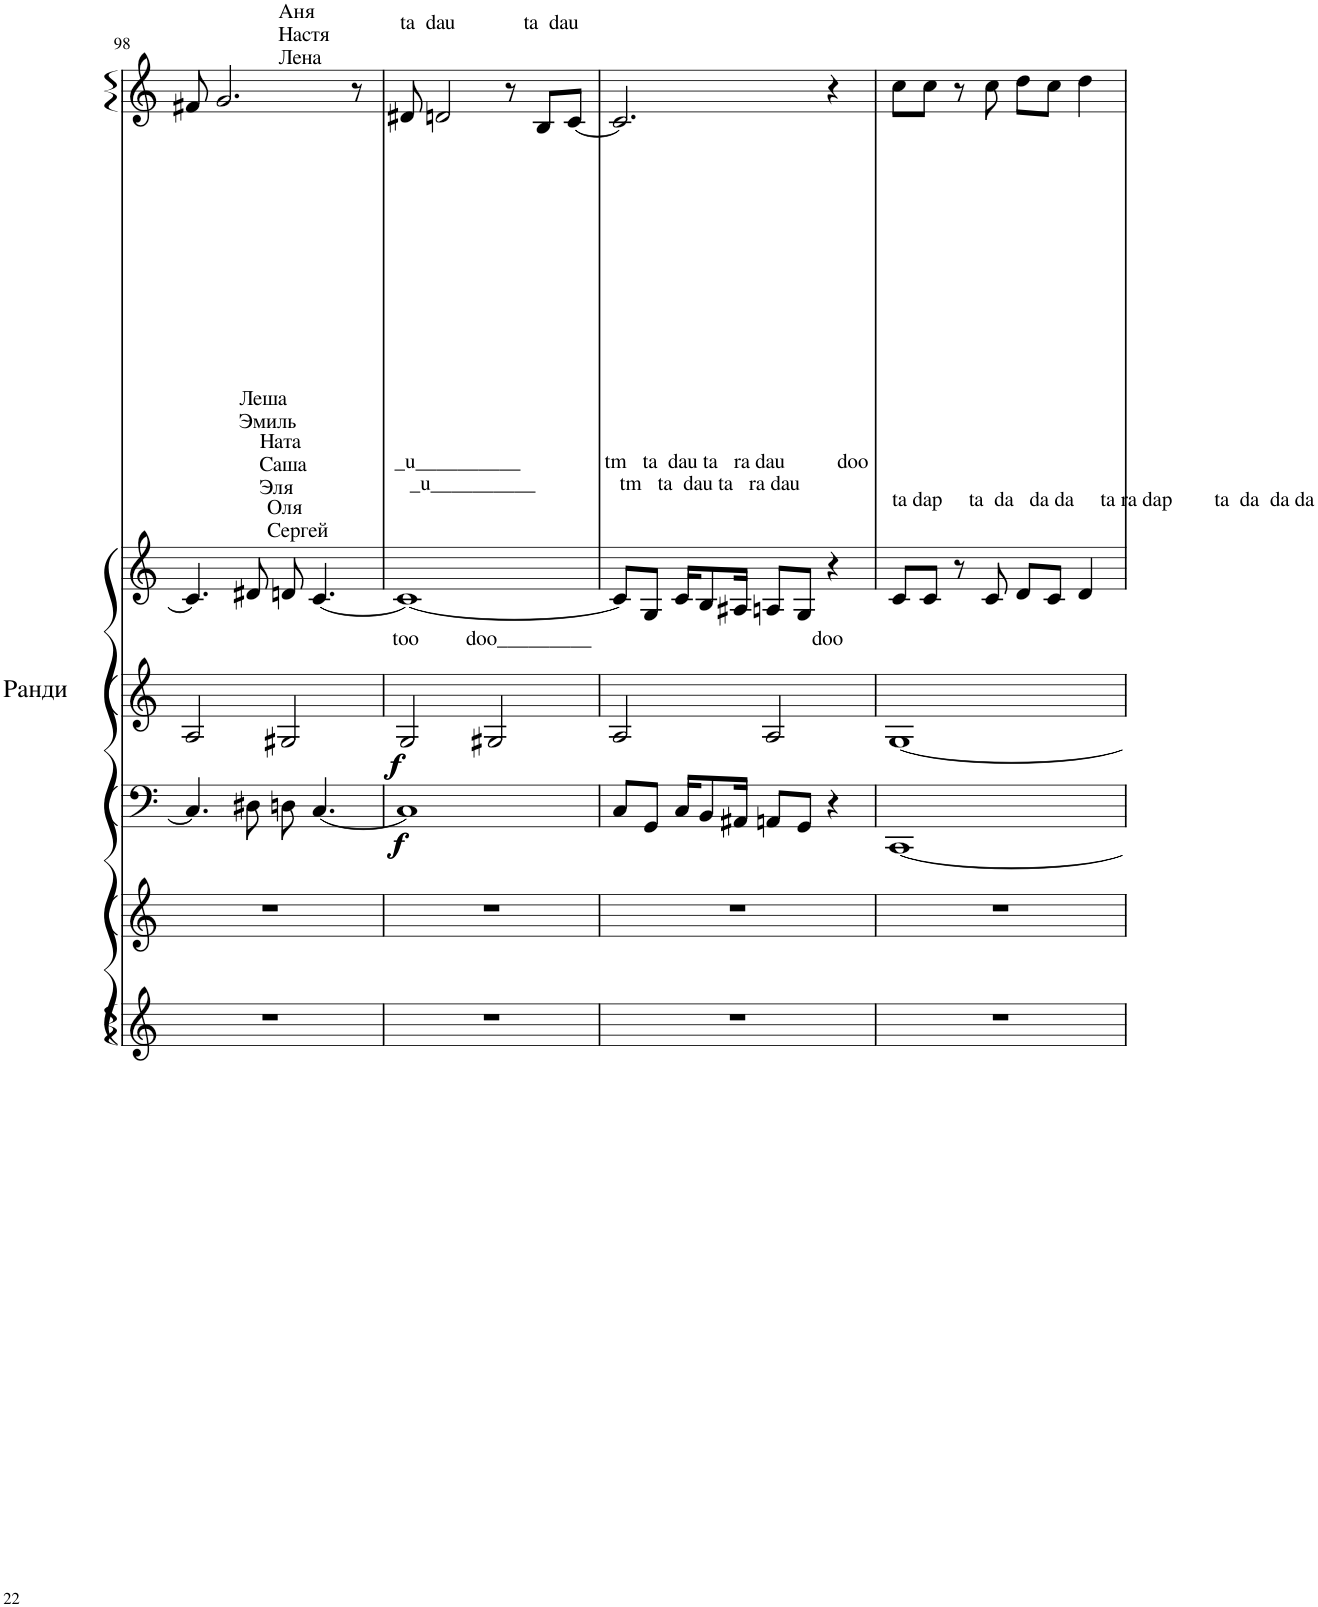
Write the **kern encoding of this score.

**kern	**kern	**kern	**dynam	**kern	**dynam	**kern	**kern
*part6	*part5	*part4	*part4	*part3	*part3	*part2	*part1
*staff6	*staff5	*staff4	*staff4	*staff3	*staff3	*staff2	*staff1
*I"sol	*I"sol	*I"Фортепиано	*	*I"Фортепиано	*	*I"Фортепиано	*I"Piano
*	*	*	*	*	*	*	*I'Pno
!!LO:PB:g=z
*clefG2	*clefG2	*clefF4	*	*clefG2	*	*clefG2	*clefG2
*k[]	*k[]	*k[]	*	*k[]	*	*k[]	*k[]
*M4/4	*M4/4	*M4/4	*	*M4/4	*	*M4/4	*M4/4
=98	=98	=98	=98	=98	=98	=98	=98
1r	1r	4.C/]	.	2A/	.	4.c/]	8f#X/
.	.	.	.	.	.	.	2.g/
.	.	8D#X\	.	.	.	8d#X/	.
.	.	8Dn\	.	2G#X/	.	8dn/	.
.	.	[4.C/	.	.	.	[4.c/	.
.	.	.	.	.	.	.	8r
=99	=99	=99	=99	=99	=99	=99	=99
!	!	!	!	!	!	!	!LO:TX:b:t=Леша
!	!	!	!	!	!	!	!LO:TX:b:t=Эмиль
!	!	!	!	!	!	!	!LO:TX:a:t=ta  dau             ta  dau
!	!	!	!	!LO:TX:a:t=too         doo_________                                          doo	!	!	!
!	!	!	!LO:DY:b	!	!	!	!
!	!	!	!LO:DY:n=1:b	!	!LO:DY:b	!	!
!	!	!	!	!	!LO:DY:n=1:b	!	!
*	*	*	*	*	*	*	*^
1r	1r	1C]	f f	2G/	f f	1c_	8d#X/	2ryy
.	.	.	.	.	.	.	2dn/	.
!	!	!	!	!	!	!	!	!LO:TX:b:t=Ната
!	!	!	!	!	!	!	!	!LO:TX:b:t=Саша
!	!	!	!	!	!	!	!	!LO:TX:b:t=Эля
.	.	.	.	2G#X/	.	.	.	2ryy
!	!	!	!	!	!	!	!LO:TX:b:t=_u__________                tm   ta  dau ta   ra dau          doo	!
.	.	.	.	.	.	.	8r	.
.	.	.	.	.	.	.	8B/L	.
!	!	!	!	!	!	!	!LO:TX:b:t=_u__________                tm   ta  dau ta   ra dau	!
.	.	.	.	.	.	.	[8c/J	.
=100	=100	=100	=100	=100	=100	=100	=100	=100
!	!	!	!	!	!	!	!LO:TX:a:t=Аня	!
!	!	!	!	!	!	!	!LO:TX:a:t=Настя	!
!	!	!	!	!	!	!	!LO:TX:a:t=Лена	!
!	!	!	!	!	!	!	!LO:TX:b:t=Оля	!
!	!	!	!	!	!	!	!LO:TX:b:t=Сергей	!
*	*	*	*	*	*	*	*v	*v
1r	1r	8C/L	.	2A/	.	8c/L]	2.c/]
.	.	8GG/J	.	.	.	8G/J	.
.	.	16C/KL	.	.	.	16c/KL	.
.	.	8BB/	.	.	.	8B/	.
.	.	16AA#X/Jk	.	.	.	16A#X/Jk	.
.	.	8AAn/L	.	2A/	.	8An/L	.
.	.	8GG/J	.	.	.	8G/J	.
.	.	4r	.	.	.	4r	4r
=101	=101	=101	=101	=101	=101	=101	=101
!	!	!	!	!	!	!LO:TX:a:t=ta dap     ta  da   da da     ta ra dap        ta  da  da da	!
1r	1r	[1CC	.	[1G	.	8c/L	8cc\L
.	.	.	.	.	.	8c/J	8cc\J
.	.	.	.	.	.	8r	8r
.	.	.	.	.	.	8c/	8cc\
.	.	.	.	.	.	8d/L	8dd\L
.	.	.	.	.	.	8c/J	8cc\J
.	.	.	.	.	.	4d/	4dd\
=	=	=	=	=	=	=	=
*-	*-	*-	*-	*-	*-	*-	*-
